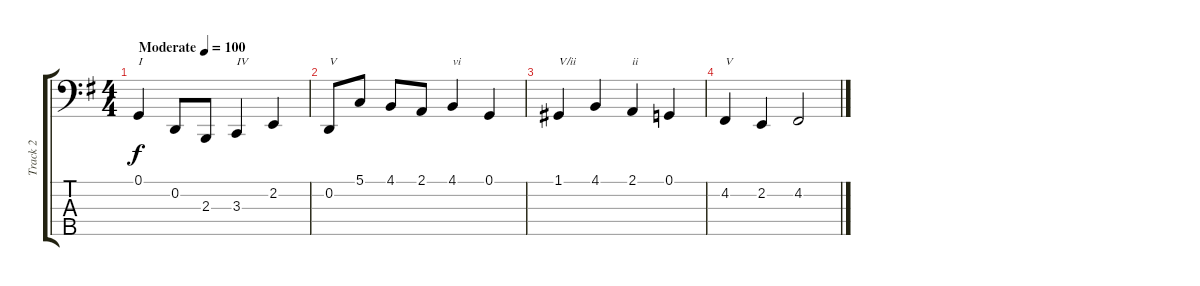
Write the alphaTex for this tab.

\track ("Track 2" "Track 2") {instrument acousticgrandpiano}
\staff {score tabs}
\tuning (G2 D2 A1 E1 B0) {hide}
\ts (4 4)
\tempo (100 "Moderate")
\clef f4
\ks g
0.1.4{txt "I" dy f instrument acousticgrandpiano} 0.2.8 2.3.8 3.3.4{txt "IV"} 2.2.4 |
0.2.8{txt "V"} 5.1.8 4.1.8 2.1.8 4.1.4{txt "vi"} 0.1.4 |
1.1.4{txt "V/ii"} 4.1.4 2.1.4{txt "ii"} 0.1.4 |
4.2.4{txt "V"} 2.2.4 4.2.2
